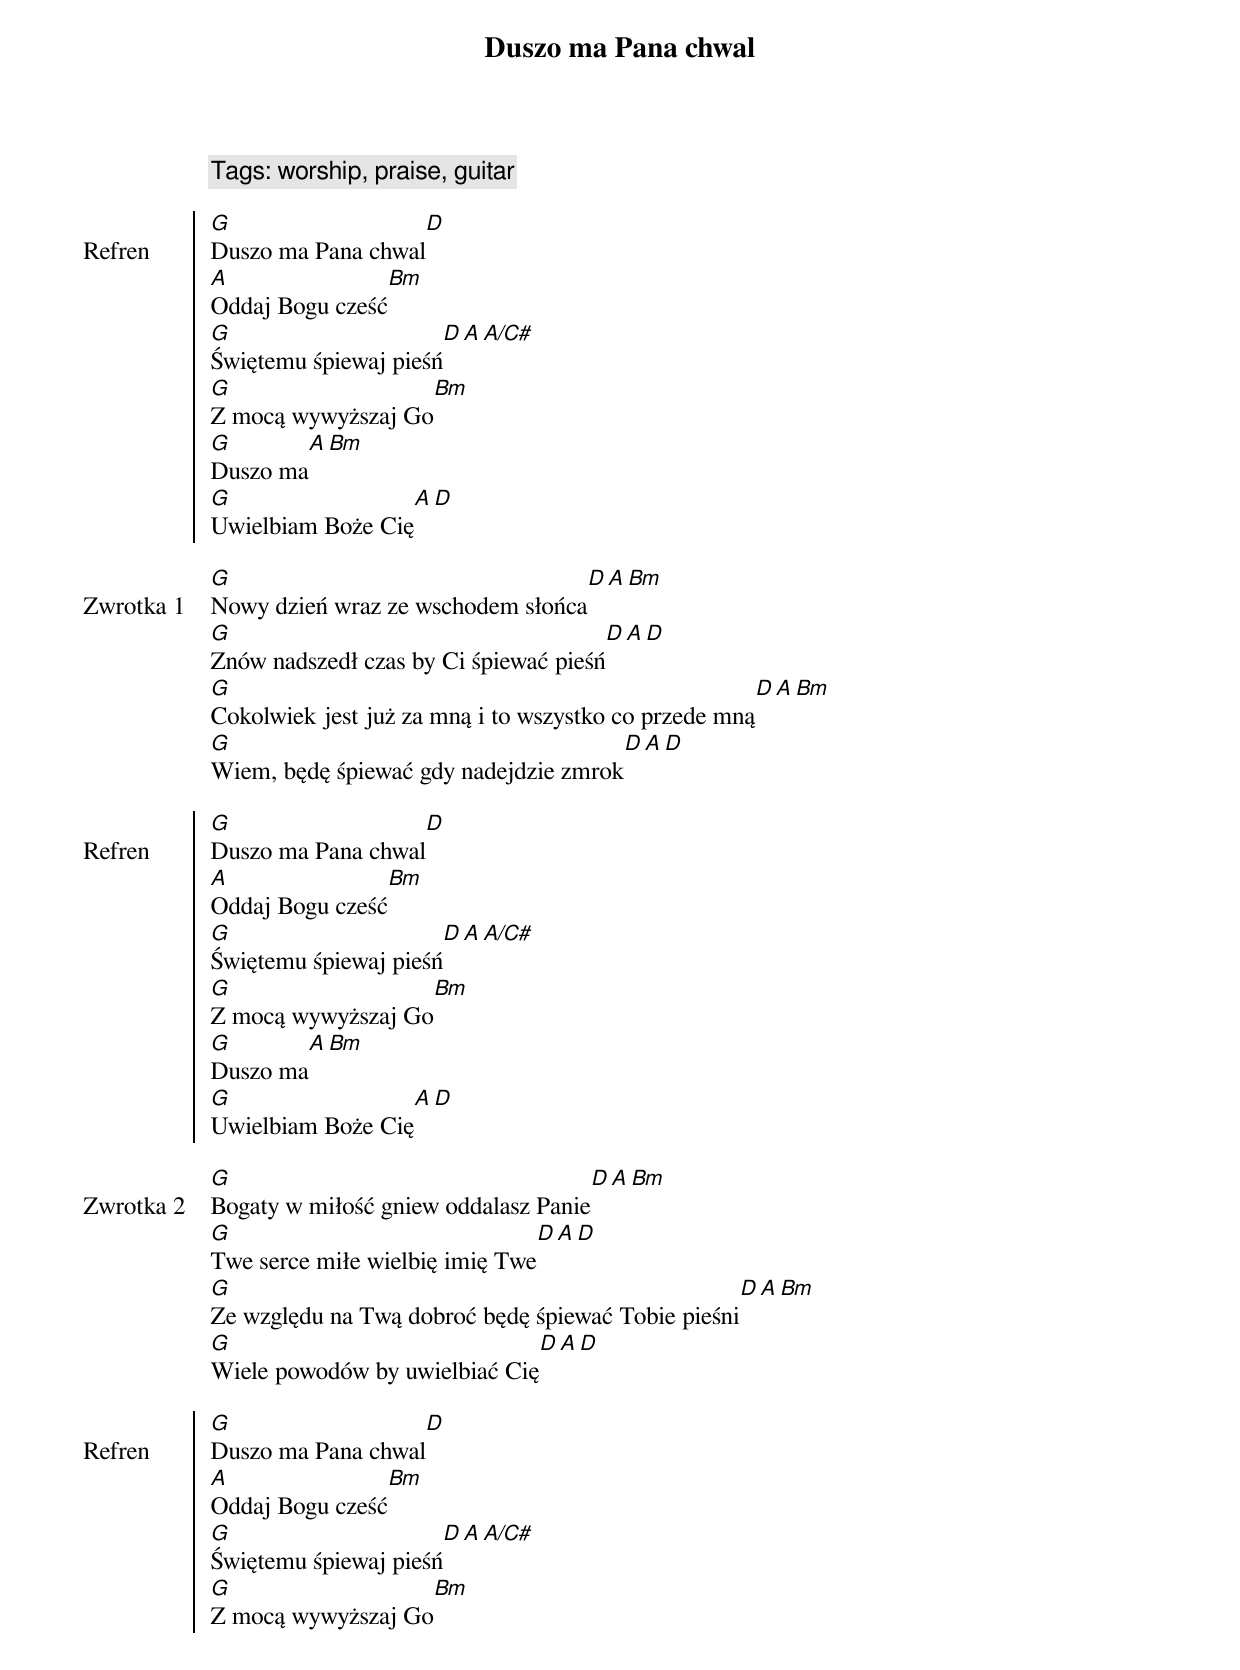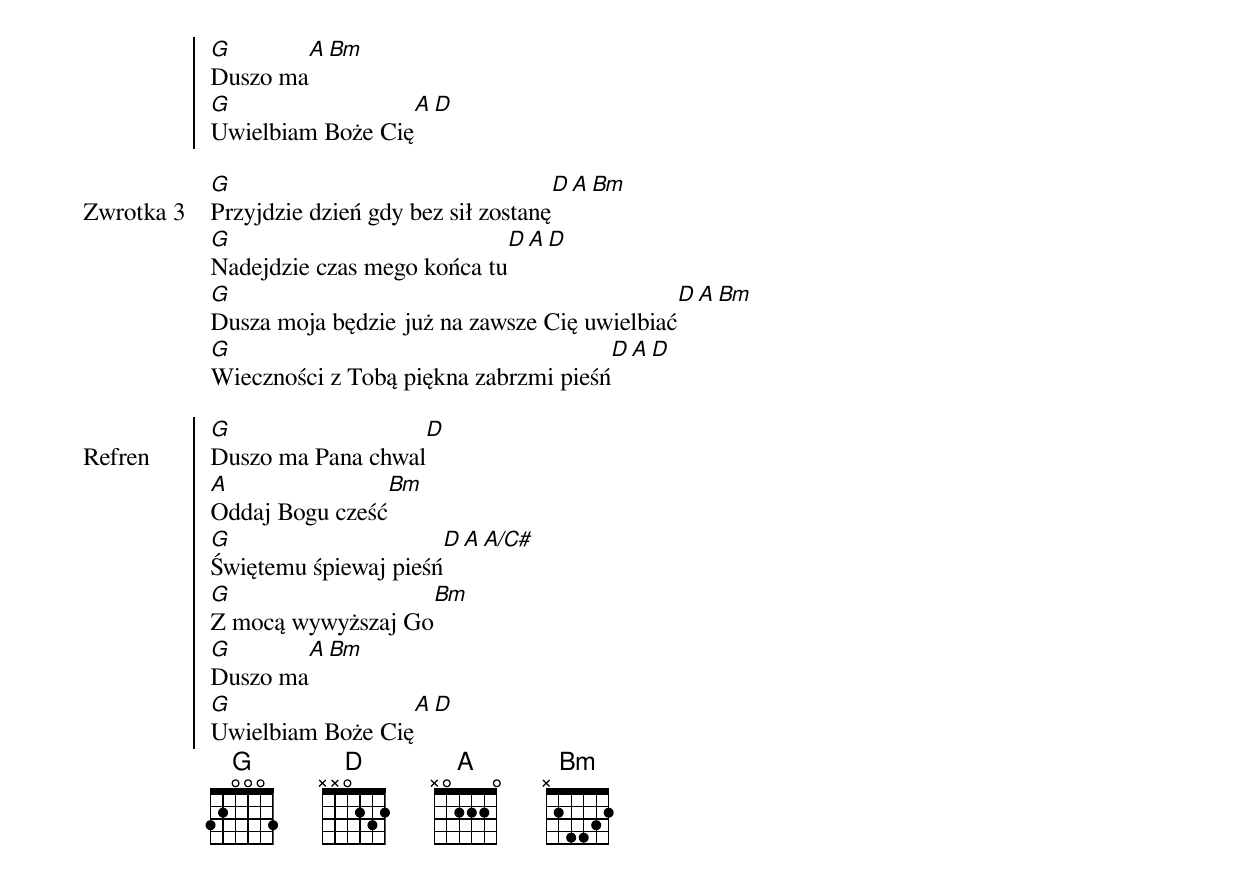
{title: Duszo ma Pana chwal}
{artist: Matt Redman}
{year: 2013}
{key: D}
{comment: Tags: worship, praise, guitar}

{start_of_chorus: Refren}
[G]Duszo ma Pana chwal[D]
[A]Oddaj Bogu cześć[Bm]
[G]Świętemu śpiewaj pieśń[D][A][A/C#]
[G]Z mocą wywyższaj Go[Bm]
[G]Duszo ma[A][Bm]
[G]Uwielbiam Boże Cię[A][D]

{start_of_verse: Zwrotka 1}
[G]Nowy dzień wraz ze wschodem słońca[D][A][Bm]
[G]Znów nadszedł czas by Ci śpiewać pieśń[D][A][D]
[G]Cokolwiek jest już za mną i to wszystko co przede mną[D][A][Bm]
[G]Wiem, będę śpiewać gdy nadejdzie zmrok[D][A][D]

{start_of_chorus: Refren}
[G]Duszo ma Pana chwal[D]
[A]Oddaj Bogu cześć[Bm]
[G]Świętemu śpiewaj pieśń[D][A][A/C#]
[G]Z mocą wywyższaj Go[Bm]
[G]Duszo ma[A][Bm]
[G]Uwielbiam Boże Cię[A][D]

{start_of_verse: Zwrotka 2}
[G]Bogaty w miłość gniew oddalasz Panie[D][A][Bm]
[G]Twe serce miłe wielbię imię Twe[D][A][D]
[G]Ze względu na Twą dobroć będę śpiewać Tobie pieśni[D][A][Bm]
[G]Wiele powodów by uwielbiać Cię[D][A][D]

{start_of_chorus: Refren}
[G]Duszo ma Pana chwal[D]
[A]Oddaj Bogu cześć[Bm]
[G]Świętemu śpiewaj pieśń[D][A][A/C#]
[G]Z mocą wywyższaj Go[Bm]
[G]Duszo ma[A][Bm]
[G]Uwielbiam Boże Cię[A][D]

{start_of_verse: Zwrotka 3}
[G]Przyjdzie dzień gdy bez sił zostanę[D][A][Bm]
[G]Nadejdzie czas mego końca tu[D][A][D]
[G]Dusza moja będzie już na zawsze Cię uwielbiać[D][A][Bm]
[G]Wieczności z Tobą piękna zabrzmi pieśń[D][A][D]

{start_of_chorus: Refren}
[G]Duszo ma Pana chwal[D]
[A]Oddaj Bogu cześć[Bm]
[G]Świętemu śpiewaj pieśń[D][A][A/C#]
[G]Z mocą wywyższaj Go[Bm]
[G]Duszo ma[A][Bm]
[G]Uwielbiam Boże Cię[A][D]
